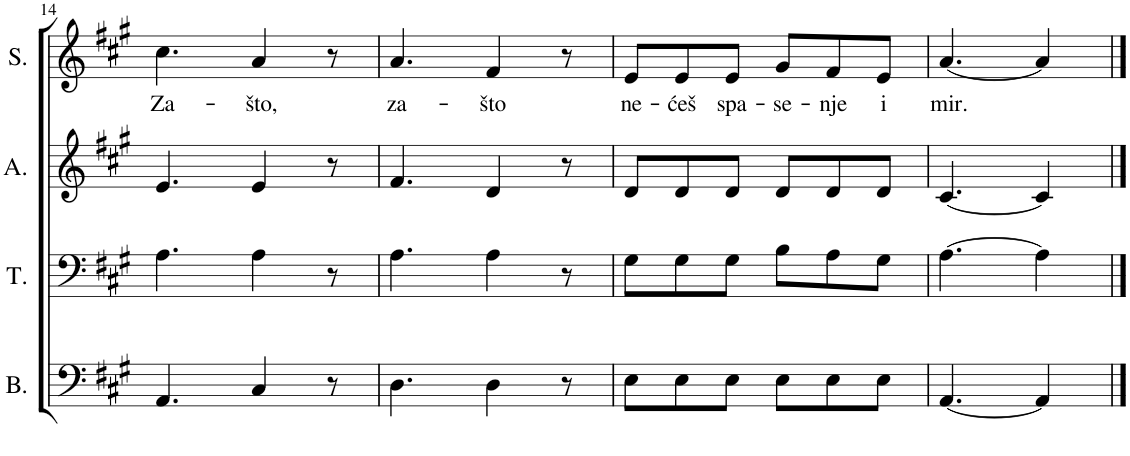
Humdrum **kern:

**kern	**kern	**kern	**kern	**text
*part4	*part3	*part2	*part1	*part1
*staff4	*staff3	*staff2	*staff1	*staff1
*I"Bass	*I"Tenor	*I"Alto	*I"Soprano	*
*I'B.	*I'T.	*I'A.	*I'S.	*
!!LO:PB:g=z
*clefF4	*clefF4	*clefG2	*clefG2	*
*k[f#c#g#]	*k[f#c#g#]	*k[f#c#g#]	*k[f#c#g#]	*
*M6/8	*M6/8	*M6/8	*M6/8	*
=14	=14	=14	=14	=14
!	!	!	!	!LO:LY:b
4.AA/	4.A\	4.e/	4.cc#\	Za-
!	!	!	!	!LO:LY:b
4C#/	4A\	4e/	4a/	-što,
8r	8r	8r	8r	.
=15	=15	=15	=15	=15
!	!	!	!	!LO:LY:b
4.D\	4.A\	4.f#/	4.a/	za-
!	!	!	!	!LO:LY:b
4D\	4A\	4d/	4f#/	-što
8r	8r	8r	8r	.
=16	=16	=16	=16	=16
!	!	!	!	!LO:LY:b
8E\L	8G#\L	8d/L	8e/L	ne-
!	!	!	!	!LO:LY:b
8E\	8G#\	8d/	8e/	-ćeš
!	!	!	!	!LO:LY:b
8E\J	8G#\J	8d/J	8e/J	spa-
!	!	!	!	!LO:LY:b
8E\L	8B\L	8d/L	8g#/L	-se-
!	!	!	!	!LO:LY:b
8E\	8A\	8d/	8f#/	-nje
!	!	!	!	!LO:LY:b
8E\J	8G#\J	8d/J	8e/J	i
=17	=17	=17	=17	=17
!	!	!	!	!LO:LY:b
[4.AA/	[4.A\	[4.c#/	[4.a/	mir.
4AA/]	4A\]	4c#/]	4a/]	.
==	==	==	==	==
*-	*-	*-	*-	*-
